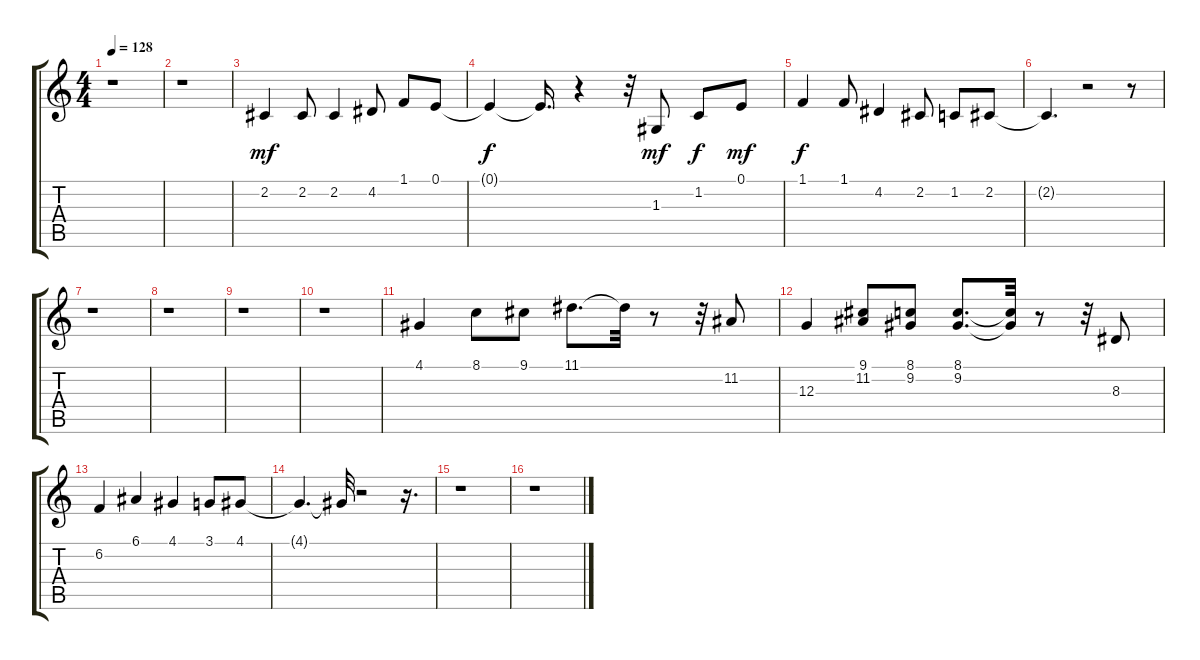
\track "" {instrument choiraahs}
\staff {score tabs}
\tuning (E4 B3 G3 D3 A2 E2) {hide}
\ts (4 4)
\tempo 128
\clef g2
\ks c
r.1{dy mf} |
r.1 |
2.2.4 2.2.8 2.2.4 4.2.8 1.1.8 0.1.8 |
0.1{t}.4{dy f} 0.1{t}.16{d} r.4 r.32 1.3.8{dy mf} 1.2.8{dy f} 0.1.8{dy mf} |
1.1.4{dy f} 1.1.8 4.2.4 2.2.8 1.2.8 2.2.8 |
2.2{t}.4{d} r.2 r.8 |
r.1 |
r.1 |
r.1 |
r.1 |
4.1.4 8.1.8 9.1.8 11.1.8{d} 11.1{t}.32 r.8 r.32 11.2.8 |
12.3.4 (9.1 11.2).8 (8.1 9.2).8 (8.1 9.2).8{d} (8.1{t} 9.2{t}).32 r.8 r.32 8.3.8 |
6.2.4 6.1.4 4.1.4 3.1.8 4.1.8 |
4.1{t}.4{d} 4.1{t}.32 r.2 r.16{d} |
r.1 |
r.1
